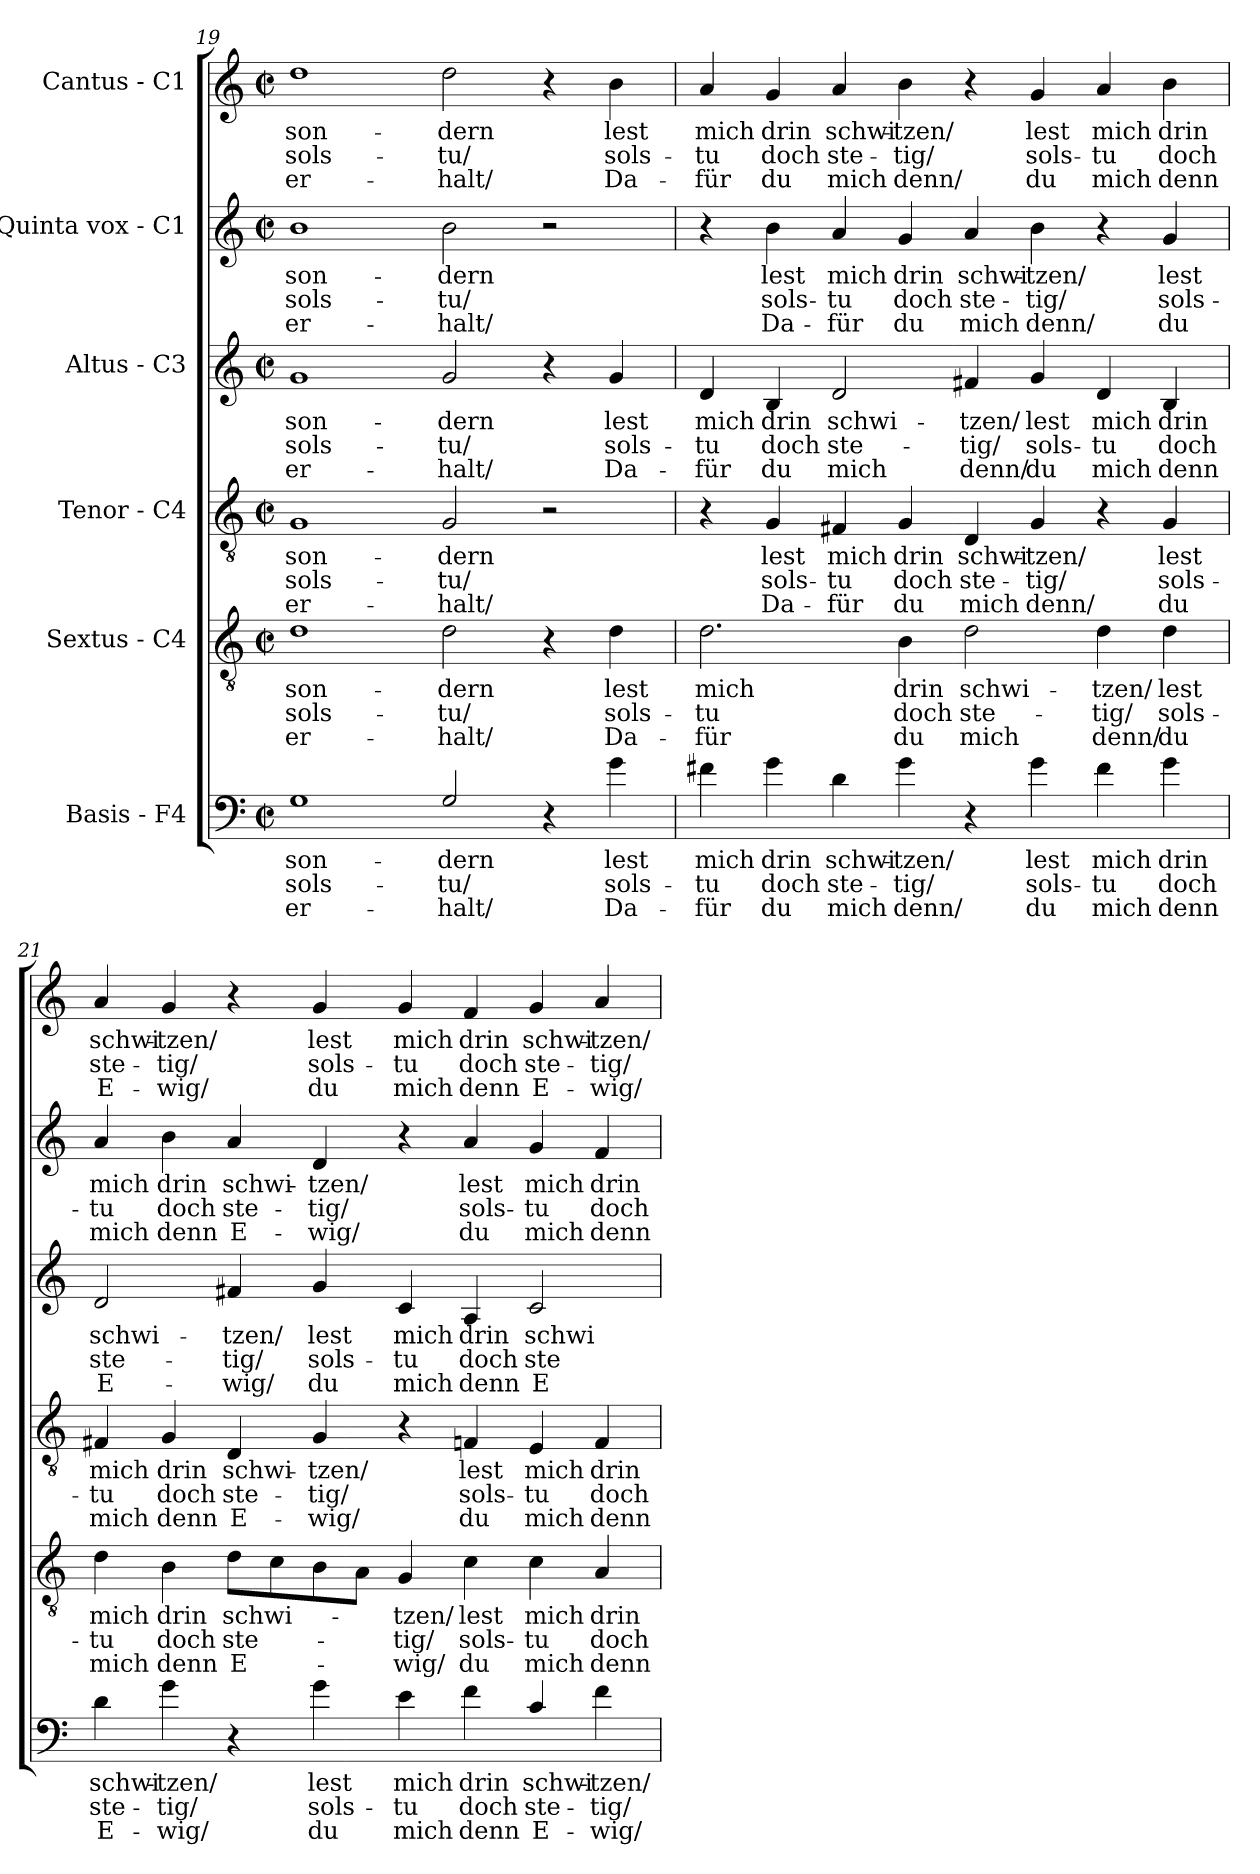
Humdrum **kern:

**kern	**text	**text	**text	**kern	**text	**text	**text	**kern	**text	**text	**text	**kern	**text	**text	**text	**kern	**text	**text	**text	**kern	**text	**text	**text
*part6	*part6	*part6	*part6	*part5	*part5	*part5	*part5	*part4	*part4	*part4	*part4	*part3	*part3	*part3	*part3	*part2	*part2	*part2	*part2	*part1	*part1	*part1	*part1
*staff6	*staff6	*staff6	*staff6	*staff5	*staff5	*staff5	*staff5	*staff4	*staff4	*staff4	*staff4	*staff3	*staff3	*staff3	*staff3	*staff2	*staff2	*staff2	*staff2	*staff1	*staff1	*staff1	*staff1
*I"Basis - F4	*	*	*	*I"Sextus - C4	*	*	*	*I"Tenor - C4	*	*	*	*I"Altus - C3	*	*	*	*I"Quinta vox - C1	*	*	*	*I"Cantus - C1	*	*	*
*clefF4	*	*	*	*clefGv2	*	*	*	*clefGv2	*	*	*	*clefG2	*	*	*	*clefG2	*	*	*	*clefG2	*	*	*
*ITrd8c14	*	*	*	*	*	*	*	*	*	*	*	*	*	*	*	*	*	*	*	*	*	*	*
*k[]	*	*	*	*k[]	*	*	*	*k[]	*	*	*	*k[]	*	*	*	*k[]	*	*	*	*k[]	*	*	*
*C:	*	*	*	*C:	*	*	*	*C:	*	*	*	*C:	*	*	*	*C:	*	*	*	*C:	*	*	*
*M2/2	*	*	*	*M2/2	*	*	*	*M2/2	*	*	*	*M2/2	*	*	*	*M2/2	*	*	*	*M2/2	*	*	*
*met(c|)	*	*	*	*met(c|)	*	*	*	*met(c|)	*	*	*	*met(c|)	*	*	*	*met(c|)	*	*	*	*met(c|)	*	*	*
=19	=19	=19	=19	=19	=19	=19	=19	=19	=19	=19	=19	=19	=19	=19	=19	=19	=19	=19	=19	=19	=19	=19	=19
!	!LO:LY:b	!LO:LY:b	!LO:LY:b	!	!LO:LY:b	!LO:LY:b	!LO:LY:b	!	!LO:LY:b	!LO:LY:b	!LO:LY:b	!	!LO:LY:b	!LO:LY:b	!LO:LY:b	!	!LO:LY:b	!LO:LY:b	!LO:LY:b	!	!LO:LY:b	!LO:LY:b	!LO:LY:b
1GG	son-	sols-	er-	1d	son-	sols-	er-	1G	son-	sols-	er-	1g	son-	sols-	er-	1b	son-	sols-	er-	1dd	son-	sols-	er-
!	!LO:LY:b	!LO:LY:b	!LO:LY:b	!	!LO:LY:b	!LO:LY:b	!LO:LY:b	!	!LO:LY:b	!LO:LY:b	!LO:LY:b	!	!LO:LY:b	!LO:LY:b	!LO:LY:b	!	!LO:LY:b	!LO:LY:b	!LO:LY:b	!	!LO:LY:b	!LO:LY:b	!LO:LY:b
2GG/	-dern	-tu/	-halt/	2d\	-dern	-tu/	-halt/	2G/	-dern	-tu/	-halt/	2g/	-dern	-tu/	-halt/	2b\	-dern	-tu/	-halt/	2dd\	-dern	-tu/	-halt/
4r	.	.	.	4r	.	.	.	2r	.	.	.	4r	.	.	.	2r	.	.	.	4r	.	.	.
!	!LO:LY:b	!LO:LY:b	!LO:LY:b	!	!LO:LY:b	!LO:LY:b	!LO:LY:b	!	!	!	!	!	!LO:LY:b	!LO:LY:b	!LO:LY:b	!	!	!	!	!	!LO:LY:b	!LO:LY:b	!LO:LY:b
4G\	lest	sols-	Da-	4d\	lest	sols-	Da-	.	.	.	.	4g/	lest	sols-	Da-	.	.	.	.	4b\	lest	sols-	Da-
!!LO:LB:g=z
=20	=20	=20	=20	=20	=20	=20	=20	=20	=20	=20	=20	=20	=20	=20	=20	=20	=20	=20	=20	=20	=20	=20	=20
!	!LO:LY:b	!LO:LY:b	!LO:LY:b	!	!LO:LY:b	!LO:LY:b	!LO:LY:b	!	!	!	!	!	!LO:LY:b	!LO:LY:b	!LO:LY:b	!	!	!	!	!	!LO:LY:b	!LO:LY:b	!LO:LY:b
4F#X\	mich	-tu	-für	2.d\	mich	-tu	-für	4r	.	.	.	4d/	mich	-tu	-für	4r	.	.	.	4a/	mich	-tu	-für
!	!LO:LY:b	!LO:LY:b	!LO:LY:b	!	!	!	!	!	!LO:LY:b	!LO:LY:b	!LO:LY:b	!	!LO:LY:b	!LO:LY:b	!LO:LY:b	!	!LO:LY:b	!LO:LY:b	!LO:LY:b	!	!LO:LY:b	!LO:LY:b	!LO:LY:b
4G\	drin	doch	du	.	.	.	.	4G/	lest	sols-	Da-	4B/	drin	doch	du	4b\	lest	sols-	Da-	4g/	drin	doch	du
!	!LO:LY:b	!LO:LY:b	!LO:LY:b	!	!	!	!	!	!LO:LY:b	!LO:LY:b	!LO:LY:b	!	!LO:LY:b	!LO:LY:b	!LO:LY:b	!	!LO:LY:b	!LO:LY:b	!LO:LY:b	!	!LO:LY:b	!LO:LY:b	!LO:LY:b
4D\	schwi-	ste-	mich	.	.	.	.	4F#X/	mich	-tu	-für	2d/	schwi-	ste-	mich	4a/	mich	-tu	-für	4a/	schwi-	ste-	mich
!	!LO:LY:b	!LO:LY:b	!LO:LY:b	!	!LO:LY:b	!LO:LY:b	!LO:LY:b	!	!LO:LY:b	!LO:LY:b	!LO:LY:b	!	!	!	!	!	!LO:LY:b	!LO:LY:b	!LO:LY:b	!	!LO:LY:b	!LO:LY:b	!LO:LY:b
4G\	-tzen/	-tig/	denn/	4B\	drin	doch	du	4G/	drin	doch	du	.	.	.	.	4g/	drin	doch	du	4b\	-tzen/	-tig/	denn/
!	!	!	!	!	!LO:LY:b	!LO:LY:b	!LO:LY:b	!	!LO:LY:b	!LO:LY:b	!LO:LY:b	!	!LO:LY:b	!LO:LY:b	!LO:LY:b	!	!LO:LY:b	!LO:LY:b	!LO:LY:b	!	!	!	!
4r	.	.	.	2d\	schwi-	ste-	mich	4D/	schwi-	ste-	mich	4f#X/	-tzen/	-tig/	denn/	4a/	schwi-	ste-	mich	4r	.	.	.
!	!LO:LY:b	!LO:LY:b	!LO:LY:b	!	!	!	!	!	!LO:LY:b	!LO:LY:b	!LO:LY:b	!	!LO:LY:b	!LO:LY:b	!LO:LY:b	!	!LO:LY:b	!LO:LY:b	!LO:LY:b	!	!LO:LY:b	!LO:LY:b	!LO:LY:b
4G\	lest	sols-	du	.	.	.	.	4G/	-tzen/	-tig/	denn/	4g/	lest	sols-	du	4b\	-tzen/	-tig/	denn/	4g/	lest	sols-	du
!	!LO:LY:b	!LO:LY:b	!LO:LY:b	!	!LO:LY:b	!LO:LY:b	!LO:LY:b	!	!	!	!	!	!LO:LY:b	!LO:LY:b	!LO:LY:b	!	!	!	!	!	!LO:LY:b	!LO:LY:b	!LO:LY:b
4F#\	mich	-tu	mich	4d\	-tzen/	-tig/	denn/	4r	.	.	.	4d/	mich	-tu	mich	4r	.	.	.	4a/	mich	-tu	mich
!	!LO:LY:b	!LO:LY:b	!LO:LY:b	!	!LO:LY:b	!LO:LY:b	!LO:LY:b	!	!LO:LY:b	!LO:LY:b	!LO:LY:b	!	!LO:LY:b	!LO:LY:b	!LO:LY:b	!	!LO:LY:b	!LO:LY:b	!LO:LY:b	!	!LO:LY:b	!LO:LY:b	!LO:LY:b
4G\	drin	doch	denn	4d\	lest	sols-	du	4G/	lest	sols-	du	4B/	drin	doch	denn	4g/	lest	sols-	du	4b\	drin	doch	denn
=21	=21	=21	=21	=21	=21	=21	=21	=21	=21	=21	=21	=21	=21	=21	=21	=21	=21	=21	=21	=21	=21	=21	=21
!	!LO:LY:b	!LO:LY:b	!LO:LY:b	!	!LO:LY:b	!LO:LY:b	!LO:LY:b	!	!LO:LY:b	!LO:LY:b	!LO:LY:b	!	!LO:LY:b	!LO:LY:b	!LO:LY:b	!	!LO:LY:b	!LO:LY:b	!LO:LY:b	!	!LO:LY:b	!LO:LY:b	!LO:LY:b
4D\	schwi-	ste-	E-	4d\	mich	-tu	mich	4F#X/	mich	-tu	mich	2d/	schwi-	ste-	E-	4a/	mich	-tu	mich	4a/	schwi-	ste-	E-
!	!LO:LY:b	!LO:LY:b	!LO:LY:b	!	!LO:LY:b	!LO:LY:b	!LO:LY:b	!	!LO:LY:b	!LO:LY:b	!LO:LY:b	!	!	!	!	!	!LO:LY:b	!LO:LY:b	!LO:LY:b	!	!LO:LY:b	!LO:LY:b	!LO:LY:b
4G\	-tzen/	-tig/	-wig/	4B\	drin	doch	denn	4G/	drin	doch	denn	.	.	.	.	4b\	drin	doch	denn	4g/	-tzen/	-tig/	-wig/
!	!	!	!	!	!LO:LY:b	!LO:LY:b	!LO:LY:b	!	!LO:LY:b	!LO:LY:b	!LO:LY:b	!	!LO:LY:b	!LO:LY:b	!LO:LY:b	!	!LO:LY:b	!LO:LY:b	!LO:LY:b	!	!	!	!
4r	.	.	.	8d\L	schwi-	ste-	E-	4D/	schwi-	ste-	E-	4f#/	-tzen/	-tig/	-wig/	4a/	schwi-	ste-	E-	4r	.	.	.
.	.	.	.	8c\	.	.	.	.	.	.	.	.	.	.	.	.	.	.	.	.	.	.	.
!	!LO:LY:b	!LO:LY:b	!LO:LY:b	!	!	!	!	!	!LO:LY:b	!LO:LY:b	!LO:LY:b	!	!LO:LY:b	!LO:LY:b	!LO:LY:b	!	!LO:LY:b	!LO:LY:b	!LO:LY:b	!	!LO:LY:b	!LO:LY:b	!LO:LY:b
4G\	lest	sols-	du	8B\	.	.	.	4G/	-tzen/	-tig/	-wig/	4g/	lest	sols-	du	4d/	-tzen/	-tig/	-wig/	4g/	lest	sols-	du
.	.	.	.	8A\J	.	.	.	.	.	.	.	.	.	.	.	.	.	.	.	.	.	.	.
!	!LO:LY:b	!LO:LY:b	!LO:LY:b	!	!LO:LY:b	!LO:LY:b	!LO:LY:b	!	!	!	!	!	!LO:LY:b	!LO:LY:b	!LO:LY:b	!	!	!	!	!	!LO:LY:b	!LO:LY:b	!LO:LY:b
4E\	mich	-tu	mich	4G/	-tzen/	-tig/	-wig/	4r	.	.	.	4c/	mich	-tu	mich	4r	.	.	.	4g/	mich	-tu	mich
!	!LO:LY:b	!LO:LY:b	!LO:LY:b	!	!LO:LY:b	!LO:LY:b	!LO:LY:b	!	!LO:LY:b	!LO:LY:b	!LO:LY:b	!	!LO:LY:b	!LO:LY:b	!LO:LY:b	!	!LO:LY:b	!LO:LY:b	!LO:LY:b	!	!LO:LY:b	!LO:LY:b	!LO:LY:b
4F\	drin	doch	denn	4c\	lest	sols-	du	4Fn/	lest	sols-	du	4A/	drin	doch	denn	4a/	lest	sols-	du	4f/	drin	doch	denn
!	!LO:LY:b	!LO:LY:b	!LO:LY:b	!	!LO:LY:b	!LO:LY:b	!LO:LY:b	!	!LO:LY:b	!LO:LY:b	!LO:LY:b	!	!LO:LY:b	!LO:LY:b	!LO:LY:b	!	!LO:LY:b	!LO:LY:b	!LO:LY:b	!	!LO:LY:b	!LO:LY:b	!LO:LY:b
4C/	schwi-	ste-	E-	4c\	mich	-tu	mich	4E/	mich	-tu	mich	2c/	schwi-	ste-	E-	4g/	mich	-tu	mich	4g/	schwi-	ste-	E-
!	!LO:LY:b	!LO:LY:b	!LO:LY:b	!	!LO:LY:b	!LO:LY:b	!LO:LY:b	!	!LO:LY:b	!LO:LY:b	!LO:LY:b	!	!	!	!	!	!LO:LY:b	!LO:LY:b	!LO:LY:b	!	!LO:LY:b	!LO:LY:b	!LO:LY:b
4F\	-tzen/	-tig/	-wig/	4A/	drin	doch	denn	4F/	drin	doch	denn	.	.	.	.	4f/	drin	doch	denn	4a/	-tzen/	-tig/	-wig/
=	=	=	=	=	=	=	=	=	=	=	=	=	=	=	=	=	=	=	=	=	=	=	=
*-	*-	*-	*-	*-	*-	*-	*-	*-	*-	*-	*-	*-	*-	*-	*-	*-	*-	*-	*-	*-	*-	*-	*-
